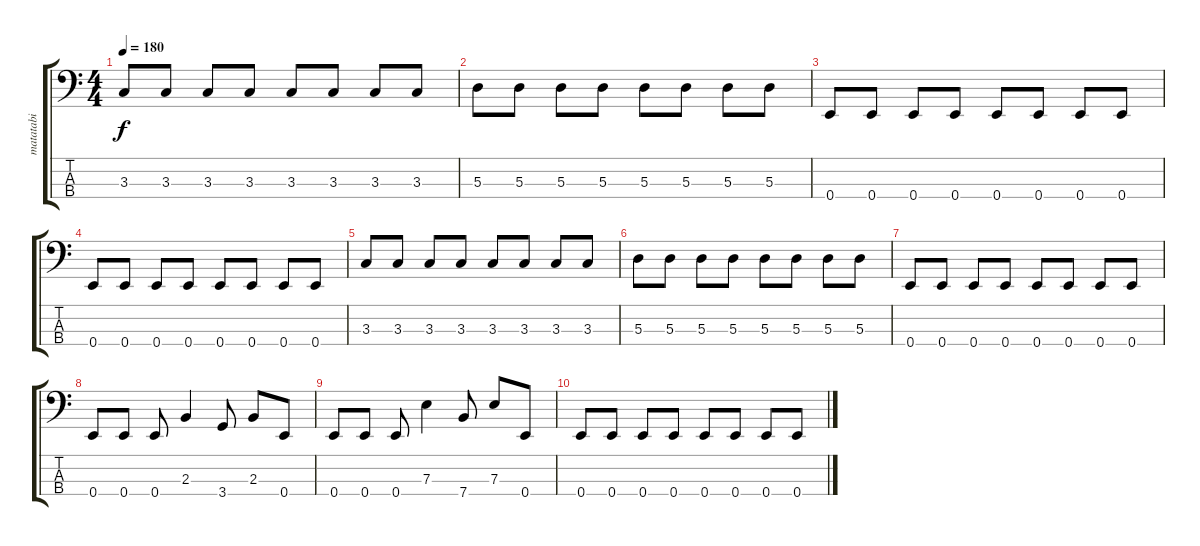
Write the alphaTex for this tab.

\track ("matatabi" "matatabi") {instrument electricbasspick}
\staff {score tabs}
\tuning (G2 D2 A1 E1) {hide}
\ts (4 4)
\tempo 180
\clef f4
\ks c
3.3.8{dy f} 3.3.8 3.3.8 3.3.8 3.3.8 3.3.8 3.3.8 3.3.8 |
5.3.8 5.3.8 5.3.8 5.3.8 5.3.8 5.3.8 5.3.8 5.3.8 |
0.4.8 0.4.8 0.4.8 0.4.8 0.4.8 0.4.8 0.4.8 0.4.8 |
0.4.8 0.4.8 0.4.8 0.4.8 0.4.8 0.4.8 0.4.8 0.4.8 |
3.3.8 3.3.8 3.3.8 3.3.8 3.3.8 3.3.8 3.3.8 3.3.8 |
5.3.8 5.3.8 5.3.8 5.3.8 5.3.8 5.3.8 5.3.8 5.3.8 |
0.4.8 0.4.8 0.4.8 0.4.8 0.4.8 0.4.8 0.4.8 0.4.8 |
0.4.8 0.4.8 0.4.8 2.3.4 3.4.8 2.3.8 0.4.8 |
0.4.8 0.4.8 0.4.8 7.3.4 7.4.8 7.3.8 0.4.8 |
0.4.8 0.4.8 0.4.8 0.4.8 0.4.8 0.4.8 0.4.8 0.4.8
